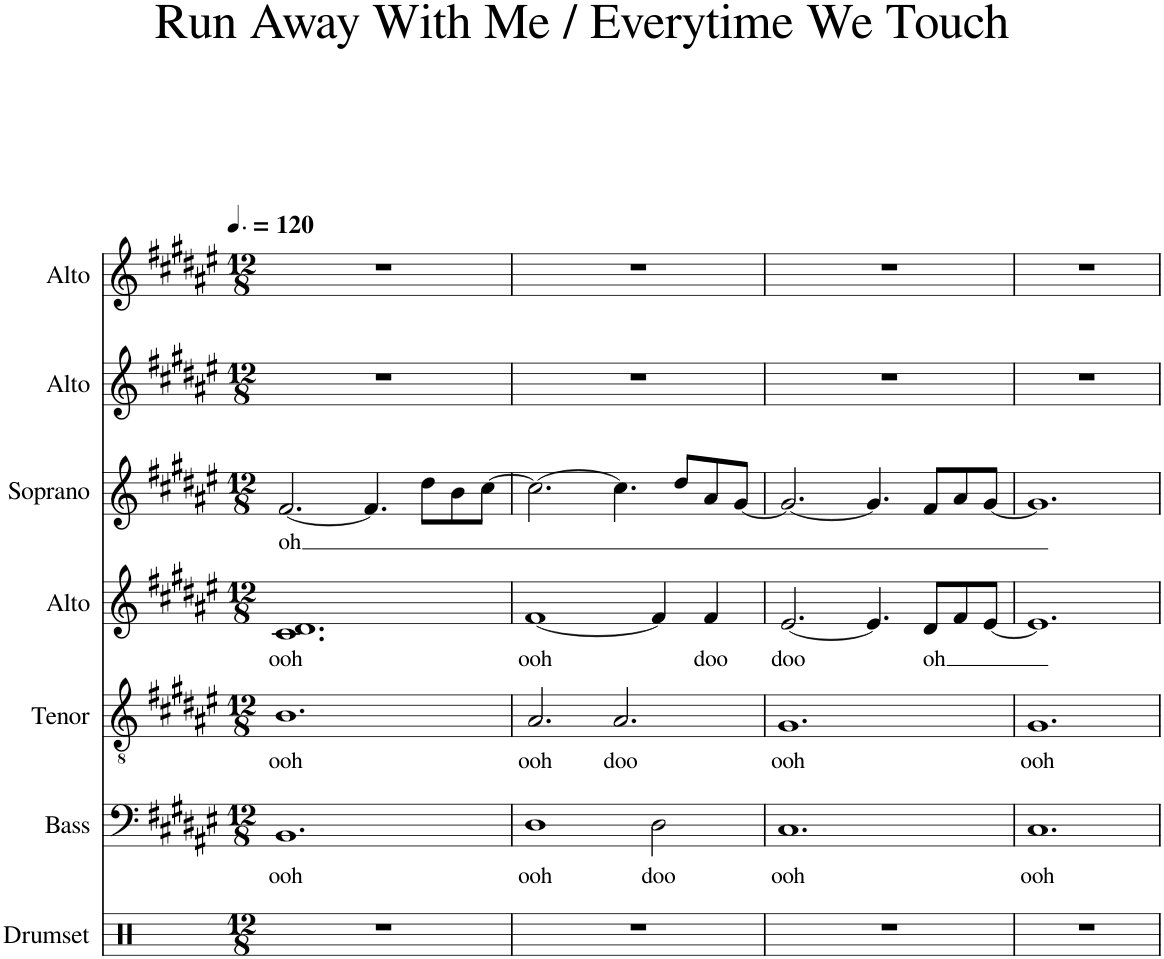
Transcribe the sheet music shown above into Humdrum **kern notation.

**kern	**kern	**text	**kern	**text	**kern	**text	**kern	**text	**kern	**kern
*part7	*part6	*part6	*part5	*part5	*part4	*part4	*part3	*part3	*part2	*part1
*staff7	*staff6	*staff6	*staff5	*staff5	*staff4	*staff4	*staff3	*staff3	*staff2	*staff1
*I"Drumset	*I"Bass	*	*I"Tenor	*	*I"Alto	*	*I"Soprano	*	*I"Alto	*I"Alto
*I'Drs.	*I'B.	*	*I'T.	*	*I'A.	*	*I'S.	*	*I'A.	*I'A.
*clefX	*clefF4	*	*clefGv2	*	*clefG2	*	*clefG2	*	*clefG2	*clefG2
*k[]	*k[f#c#g#d#a#e#]	*	*k[f#c#g#d#a#e#]	*	*k[f#c#g#d#a#e#]	*	*k[f#c#g#d#a#e#]	*	*k[f#c#g#d#a#e#]	*k[f#c#g#d#a#e#]
*M12/8	*M12/8	*	*M12/8	*	*M12/8	*	*M12/8	*	*M12/8	*M12/8
*MM180	*MM180	*	*MM180	*	*MM180	*	*MM180	*	*MM180	*MM180
=1	=1	=1	=1	=1	=1	=1	=1	=1	=1	=1
!	!	!LO:LY:b	!	!LO:LY:b	!	!LO:LY:b	!	!LO:LY:b	!	!
1.r	1.BB	ooh	1.B	ooh	1.c# 1.d#	ooh	[2.f#/	-oh	1.r	1.r
.	.	.	.	.	.	.	4.f#/]	.	.	.
.	.	.	.	.	.	.	8dd#\L	.	.	.
.	.	.	.	.	.	.	8b\	.	.	.
.	.	.	.	.	.	.	[8cc#\J	.	.	.
=2	=2	=2	=2	=2	=2	=2	=2	=2	=2	=2
!	!	!LO:LY:b	!	!LO:LY:b	!	!LO:LY:b	!	!	!	!
1.r	1D#	ooh	2.A#/	ooh	[1f#	ooh	2.cc#\_	.	1.r	1.r
!	!	!	!	!LO:LY:b	!	!	!	!	!	!
.	.	.	2.A#/	doo	.	.	4.cc#\]	.	.	.
!	!	!LO:LY:b	!	!	!	!	!	!	!	!
.	2D#\	doo	.	.	4f#/]	.	.	.	.	.
.	.	.	.	.	.	.	8dd#/L	.	.	.
!	!	!	!	!	!	!LO:LY:b	!	!	!	!
.	.	.	.	.	4f#/	doo	8a#/	.	.	.
.	.	.	.	.	.	.	[8g#/J	.	.	.
=3	=3	=3	=3	=3	=3	=3	=3	=3	=3	=3
!	!	!LO:LY:b	!	!LO:LY:b	!	!LO:LY:b	!	!	!	!
1.r	1.C#	ooh	1.G#	ooh	[2.e#/	doo	2.g#/_	.	1.r	1.r
.	.	.	.	.	4.e#/]	.	4.g#/]	.	.	.
!	!	!	!	!	!	!LO:LY:b	!	!	!	!
.	.	.	.	.	8d#/L	oh	8f#/L	.	.	.
.	.	.	.	.	8f#/	.	8a#/	.	.	.
.	.	.	.	.	[8e#/J	.	[8g#/J	.	.	.
=4	=4	=4	=4	=4	=4	=4	=4	=4	=4	=4
!	!	!LO:LY:b	!	!LO:LY:b	!	!	!	!	!	!
1.r	1.C#	ooh	1.G#	ooh	1.e#]	.	1.g#]	.	1.r	1.r
=	=	=	=	=	=	=	=	=	=	=
*-	*-	*-	*-	*-	*-	*-	*-	*-	*-	*-
